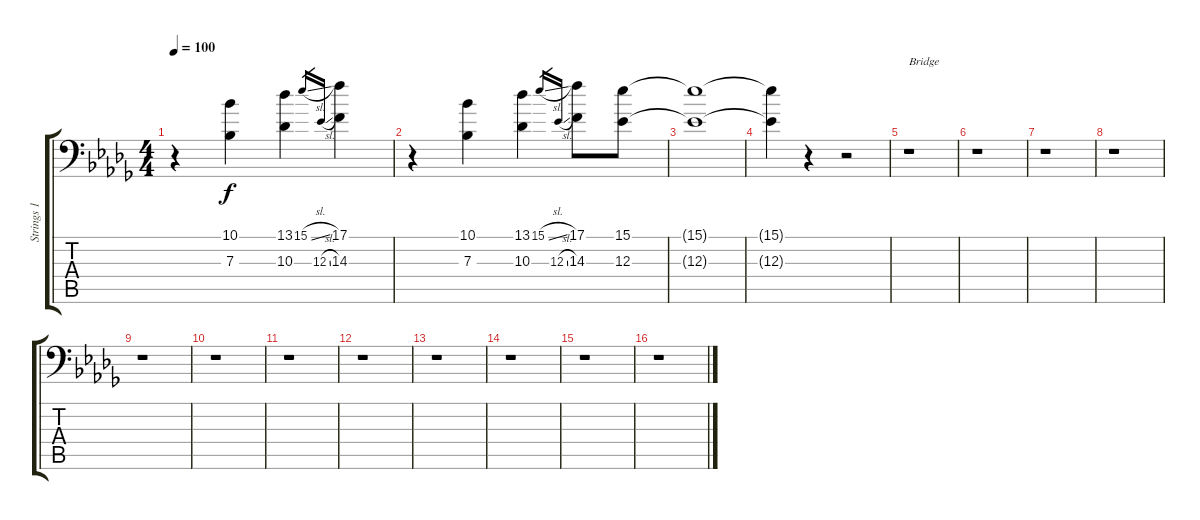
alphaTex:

\track ("Strings 1" "Strings 1") {instrument stringensemble1}
\staff {score tabs}
\tuning (C4 G3 Eb3 Bb2 F2 Bb1) {hide}
\ts (4 4)
\tempo 100
\clef f4
\ks db
r.4{dy f} (10.1 7.3).4 (13.1 10.3).4 15.1{sl}.16{gr} 12.3{sl}.16{gr} (17.1 14.3).4 |
r.4 (10.1 7.3).4 (13.1 10.3).4 15.1{sl}.16{gr} 12.3{sl}.16{gr} (17.1 14.3).8 (15.1 12.3).8 |
(15.1{t} 12.3{t}).1 |
(15.1{t} 12.3{t}).4 r.4 r.2 |
r.1{txt "Bridge"} |
r.1 |
r.1 |
r.1 |
r.1 |
r.1 |
r.1 |
r.1 |
r.1 |
r.1 |
r.1 |
r.1
